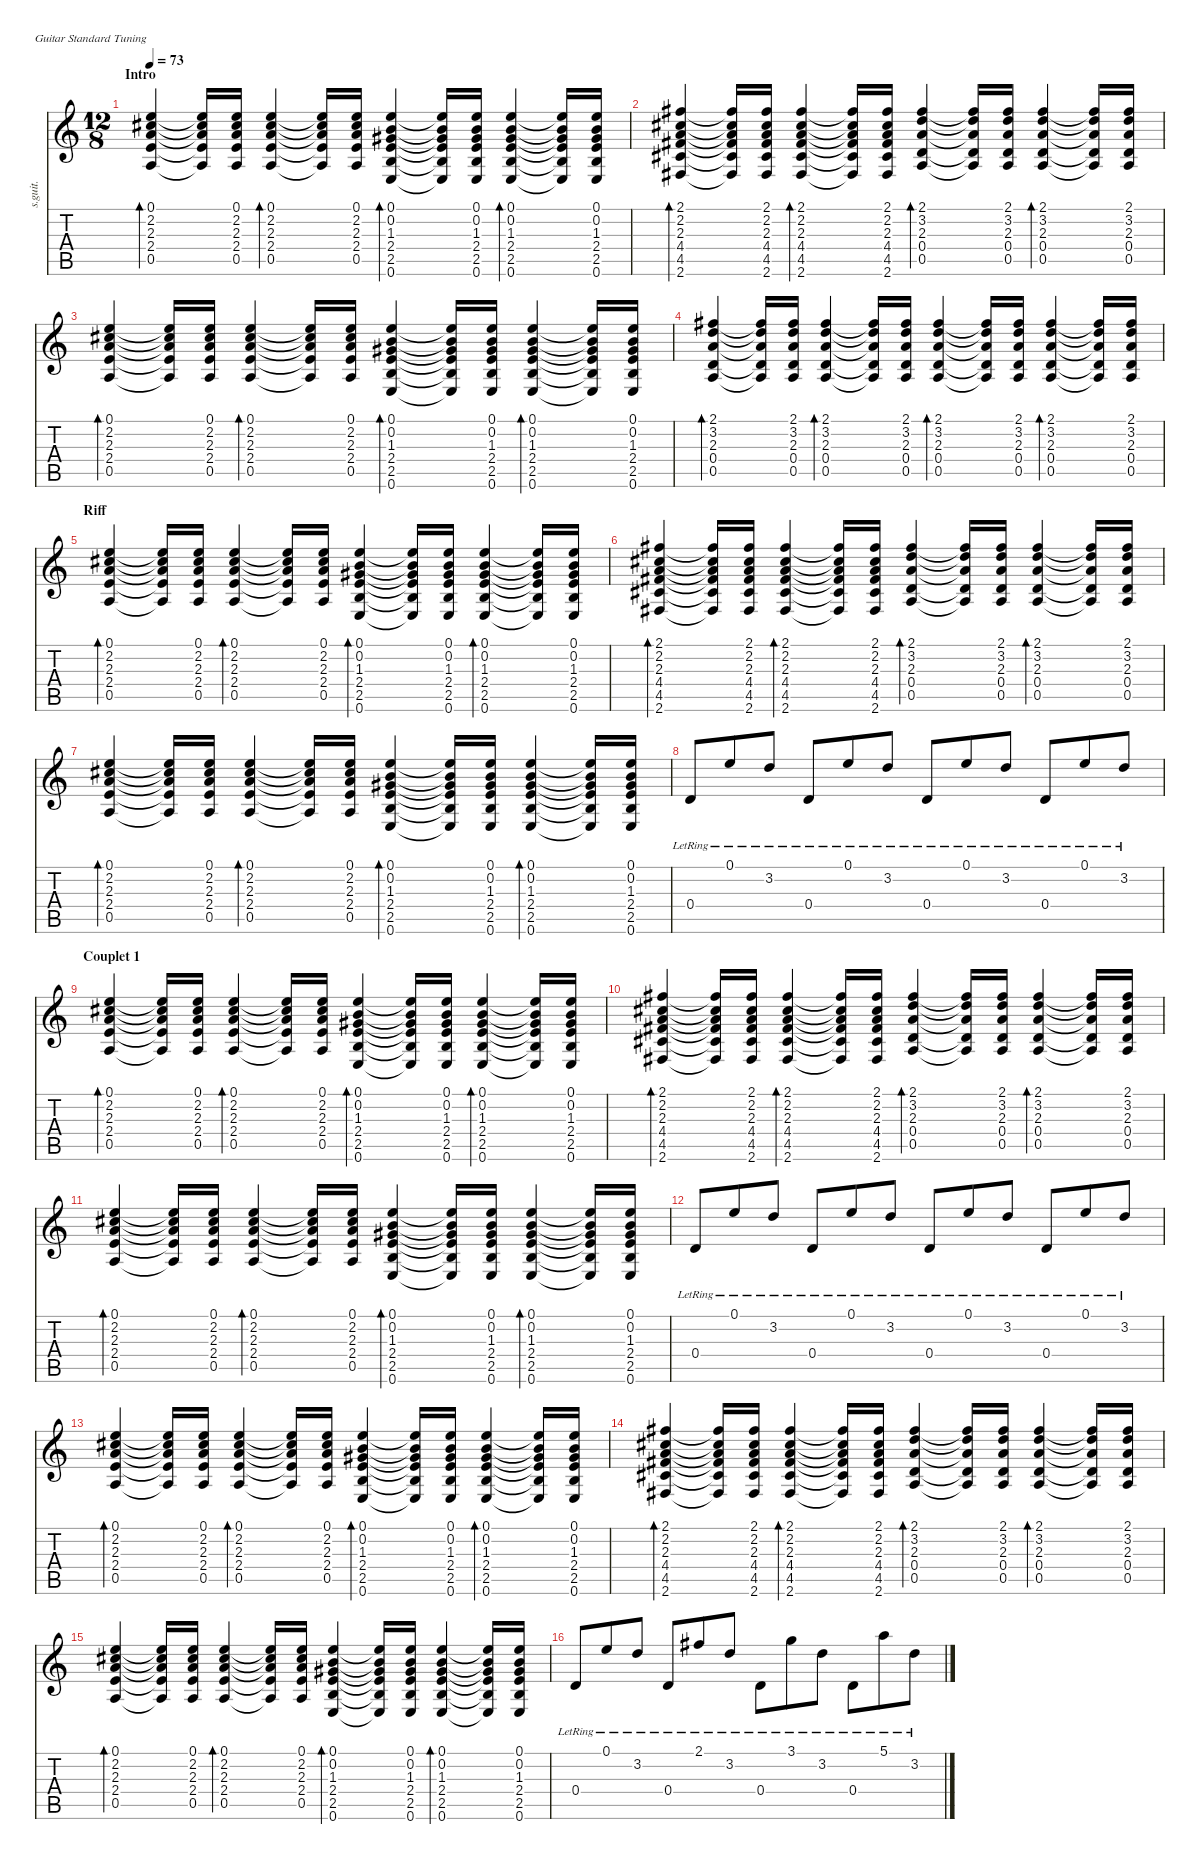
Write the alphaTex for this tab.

\defaultSystemsLayout 4
\hideDynamics
\bracketExtendMode nobrackets
\otherSystemsTrackNameOrientation horizontal
\track ("Guitar (acoustic 2)" "s.guit.") {instrument acousticguitarsteel}
\staff {score tabs}
\tuning (E4 B3 G3 D3 A2 E2)
\ts (12 8)
\section ("" "Intro")
\tempo 73
\clef g2
\ks c
(0.1 2.2{acc #} 2.3 2.4 0.5).4{bd 60 dy f instrument acousticguitarsteel beam Up} (0.1{t} 2.2{t acc #} 2.3{t} 2.4{t} 0.5{t}).16{beam Up} (0.1 2.2{acc #} 2.3 2.4 0.5).16{beam Up} (0.1 2.2{acc #} 2.3 2.4 0.5).4{bd 60 beam Up} (0.1{t} 2.2{t acc #} 2.3{t} 2.4{t} 0.5{t}).16{beam Up} (0.1 2.2{acc #} 2.3 2.4 0.5).16{beam Up} (0.1 0.2 1.3{acc #} 2.4 2.5 0.6).4{bd 60 beam Up} (0.1{t} 0.2{t} 1.3{t acc #} 2.4{t} 2.5{t} 0.6{t}).16{beam Up} (0.1 0.2 1.3{acc #} 2.4 2.5 0.6).16{beam Up} (0.1 0.2 1.3{acc #} 2.4 2.5 0.6).4{bd 60 beam Up} (0.1{t} 0.2{t} 1.3{t acc #} 2.4{t} 2.5{t} 0.6{t}).16{beam Up} (0.1 0.2 1.3{acc #} 2.4 2.5 0.6).16{beam Up} |
(2.1{acc #} 2.2{acc #} 2.3 4.4{acc #} 4.5{acc #} 2.6{acc #}).4{bd 60 beam Up} (2.1{t acc #} 2.2{t acc #} 2.3{t} 4.4{t acc #} 4.5{t acc #} 2.6{t acc #}).16{beam Up} (2.1{acc #} 2.2{acc #} 2.3 4.4{acc #} 4.5{acc #} 2.6{acc #}).16{beam Up} (2.1{acc #} 2.2{acc #} 2.3 4.4{acc #} 4.5{acc #} 2.6{acc #}).4{bd 60 beam Up} (2.1{t acc #} 2.2{t acc #} 2.3{t} 4.4{t acc #} 4.5{t acc #} 2.6{t acc #}).16{beam Up} (2.1{acc #} 2.2{acc #} 2.3 4.4{acc #} 4.5{acc #} 2.6{acc #}).16{beam Up} (2.1{acc #} 3.2 2.3 0.4 0.5).4{bd 60 beam Up} (2.1{t acc #} 3.2{t} 2.3{t} 0.4{t} 0.5{t}).16{beam Up} (2.1{acc #} 3.2 2.3 0.4 0.5).16{beam Up} (2.1{acc #} 3.2 2.3 0.4 0.5).4{bd 60 beam Up} (2.1{t acc #} 3.2{t} 2.3{t} 0.4{t} 0.5{t}).16{beam Up} (2.1{acc #} 3.2 2.3 0.4 0.5).16{beam Up} |
(0.1 2.2{acc #} 2.3 2.4 0.5).4{bd 60 beam Up} (0.1{t} 2.2{t acc #} 2.3{t} 2.4{t} 0.5{t}).16{beam Up} (0.1 2.2{acc #} 2.3 2.4 0.5).16{beam Up} (0.1 2.2{acc #} 2.3 2.4 0.5).4{bd 60 beam Up} (0.1{t} 2.2{t acc #} 2.3{t} 2.4{t} 0.5{t}).16{beam Up} (0.1 2.2{acc #} 2.3 2.4 0.5).16{beam Up} (0.1 0.2 1.3{acc #} 2.4 2.5 0.6).4{bd 60 beam Up} (0.1{t} 0.2{t} 1.3{t acc #} 2.4{t} 2.5{t} 0.6{t}).16{beam Up} (0.1 0.2 1.3{acc #} 2.4 2.5 0.6).16{beam Up} (0.1 0.2 1.3{acc #} 2.4 2.5 0.6).4{bd 60 beam Up} (0.1{t} 0.2{t} 1.3{t acc #} 2.4{t} 2.5{t} 0.6{t}).16{beam Up} (0.1 0.2 1.3{acc #} 2.4 2.5 0.6).16{beam Up} |
(2.1{acc #} 3.2 2.3 0.4 0.5).4{bd 60 beam Up} (2.1{t acc #} 3.2{t} 2.3{t} 0.4{t} 0.5{t}).16{beam Up} (2.1{acc #} 3.2 2.3 0.4 0.5).16{beam Up} (2.1{acc #} 3.2 2.3 0.4 0.5).4{bd 60 beam Up} (2.1{t acc #} 3.2{t} 2.3{t} 0.4{t} 0.5{t}).16{beam Up} (2.1{acc #} 3.2 2.3 0.4 0.5).16{beam Up} (2.1{acc #} 3.2 2.3 0.4 0.5).4{bd 60 beam Up} (2.1{t acc #} 3.2{t} 2.3{t} 0.4{t} 0.5{t}).16{beam Up} (2.1{acc #} 3.2 2.3 0.4 0.5).16{beam Up} (2.1{acc #} 3.2 2.3 0.4 0.5).4{bd 60 beam Up} (2.1{t acc #} 3.2{t} 2.3{t} 0.4{t} 0.5{t}).16{beam Up} (2.1{acc #} 3.2 2.3 0.4 0.5).16{beam Up} |
\section ("" "Riff")
(0.1 2.2{acc #} 2.3 2.4 0.5).4{bd 60 beam Up} (0.1{t} 2.2{t acc #} 2.3{t} 2.4{t} 0.5{t}).16{beam Up} (0.1 2.2{acc #} 2.3 2.4 0.5).16{beam Up} (0.1 2.2{acc #} 2.3 2.4 0.5).4{bd 60 beam Up} (0.1{t} 2.2{t acc #} 2.3{t} 2.4{t} 0.5{t}).16{beam Up} (0.1 2.2{acc #} 2.3 2.4 0.5).16{beam Up} (0.1 0.2 1.3{acc #} 2.4 2.5 0.6).4{bd 60 beam Up} (0.1{t} 0.2{t} 1.3{t acc #} 2.4{t} 2.5{t} 0.6{t}).16{beam Up} (0.1 0.2 1.3{acc #} 2.4 2.5 0.6).16{beam Up} (0.1 0.2 1.3{acc #} 2.4 2.5 0.6).4{bd 60 beam Up} (0.1{t} 0.2{t} 1.3{t acc #} 2.4{t} 2.5{t} 0.6{t}).16{beam Up} (0.1 0.2 1.3{acc #} 2.4 2.5 0.6).16{beam Up} |
(2.1{acc #} 2.2{acc #} 2.3 4.4{acc #} 4.5{acc #} 2.6{acc #}).4{bd 60 beam Up} (2.1{t acc #} 2.2{t acc #} 2.3{t} 4.4{t acc #} 4.5{t acc #} 2.6{t acc #}).16{beam Up} (2.1{acc #} 2.2{acc #} 2.3 4.4{acc #} 4.5{acc #} 2.6{acc #}).16{beam Up} (2.1{acc #} 2.2{acc #} 2.3 4.4{acc #} 4.5{acc #} 2.6{acc #}).4{bd 60 beam Up} (2.1{t acc #} 2.2{t acc #} 2.3{t} 4.4{t acc #} 4.5{t acc #} 2.6{t acc #}).16{beam Up} (2.1{acc #} 2.2{acc #} 2.3 4.4{acc #} 4.5{acc #} 2.6{acc #}).16{beam Up} (2.1{acc #} 3.2 2.3 0.4 0.5).4{bd 60 beam Up} (2.1{t acc #} 3.2{t} 2.3{t} 0.4{t} 0.5{t}).16{beam Up} (2.1{acc #} 3.2 2.3 0.4 0.5).16{beam Up} (2.1{acc #} 3.2 2.3 0.4 0.5).4{bd 60 beam Up} (2.1{t acc #} 3.2{t} 2.3{t} 0.4{t} 0.5{t}).16{beam Up} (2.1{acc #} 3.2 2.3 0.4 0.5).16{beam Up} |
(0.1 2.2{acc #} 2.3 2.4 0.5).4{bd 60 beam Up} (0.1{t} 2.2{t acc #} 2.3{t} 2.4{t} 0.5{t}).16{beam Up} (0.1 2.2{acc #} 2.3 2.4 0.5).16{beam Up} (0.1 2.2{acc #} 2.3 2.4 0.5).4{bd 60 beam Up} (0.1{t} 2.2{t acc #} 2.3{t} 2.4{t} 0.5{t}).16{beam Up} (0.1 2.2{acc #} 2.3 2.4 0.5).16{beam Up} (0.1 0.2 1.3{acc #} 2.4 2.5 0.6).4{bd 60 beam Up} (0.1{t} 0.2{t} 1.3{t acc #} 2.4{t} 2.5{t} 0.6{t}).16{beam Up} (0.1 0.2 1.3{acc #} 2.4 2.5 0.6).16{beam Up} (0.1 0.2 1.3{acc #} 2.4 2.5 0.6).4{bd 60 beam Up} (0.1{t} 0.2{t} 1.3{t acc #} 2.4{t} 2.5{t} 0.6{t}).16{beam Up} (0.1 0.2 1.3{acc #} 2.4 2.5 0.6).16{beam Up} |
0.4{lr}.8{beam Up} 0.1{lr}.8{beam Up} 3.2{lr}.8{beam Up} 0.4{lr}.8{beam Up} 0.1{lr}.8{beam Up} 3.2{lr}.8{beam Up} 0.4{lr}.8{beam Up} 0.1{lr}.8{beam Up} 3.2{lr}.8{beam Up} 0.4{lr}.8{beam Up} 0.1{lr}.8{beam Up} 3.2{lr}.8{beam Up} |
\section ("" "Couplet 1")
(0.1 2.2{acc #} 2.3 2.4 0.5).4{bd 60 beam Up} (0.1{t} 2.2{t acc #} 2.3{t} 2.4{t} 0.5{t}).16{beam Up} (0.1 2.2{acc #} 2.3 2.4 0.5).16{beam Up} (0.1 2.2{acc #} 2.3 2.4 0.5).4{bd 60 beam Up} (0.1{t} 2.2{t acc #} 2.3{t} 2.4{t} 0.5{t}).16{beam Up} (0.1 2.2{acc #} 2.3 2.4 0.5).16{beam Up} (0.1 0.2 1.3{acc #} 2.4 2.5 0.6).4{bd 60 beam Up} (0.1{t} 0.2{t} 1.3{t acc #} 2.4{t} 2.5{t} 0.6{t}).16{beam Up} (0.1 0.2 1.3{acc #} 2.4 2.5 0.6).16{beam Up} (0.1 0.2 1.3{acc #} 2.4 2.5 0.6).4{bd 60 beam Up} (0.1{t} 0.2{t} 1.3{t acc #} 2.4{t} 2.5{t} 0.6{t}).16{beam Up} (0.1 0.2 1.3{acc #} 2.4 2.5 0.6).16{beam Up} |
(2.1{acc #} 2.2{acc #} 2.3 4.4{acc #} 4.5{acc #} 2.6{acc #}).4{bd 60 beam Up} (2.1{t acc #} 2.2{t acc #} 2.3{t} 4.4{t acc #} 4.5{t acc #} 2.6{t acc #}).16{beam Up} (2.1{acc #} 2.2{acc #} 2.3 4.4{acc #} 4.5{acc #} 2.6{acc #}).16{beam Up} (2.1{acc #} 2.2{acc #} 2.3 4.4{acc #} 4.5{acc #} 2.6{acc #}).4{bd 60 beam Up} (2.1{t acc #} 2.2{t acc #} 2.3{t} 4.4{t acc #} 4.5{t acc #} 2.6{t acc #}).16{beam Up} (2.1{acc #} 2.2{acc #} 2.3 4.4{acc #} 4.5{acc #} 2.6{acc #}).16{beam Up} (2.1{acc #} 3.2 2.3 0.4 0.5).4{bd 60 beam Up} (2.1{t acc #} 3.2{t} 2.3{t} 0.4{t} 0.5{t}).16{beam Up} (2.1{acc #} 3.2 2.3 0.4 0.5).16{beam Up} (2.1{acc #} 3.2 2.3 0.4 0.5).4{bd 60 beam Up} (2.1{t acc #} 3.2{t} 2.3{t} 0.4{t} 0.5{t}).16{beam Up} (2.1{acc #} 3.2 2.3 0.4 0.5).16{beam Up} |
(0.1 2.2{acc #} 2.3 2.4 0.5).4{bd 60 beam Up} (0.1{t} 2.2{t acc #} 2.3{t} 2.4{t} 0.5{t}).16{beam Up} (0.1 2.2{acc #} 2.3 2.4 0.5).16{beam Up} (0.1 2.2{acc #} 2.3 2.4 0.5).4{bd 60 beam Up} (0.1{t} 2.2{t acc #} 2.3{t} 2.4{t} 0.5{t}).16{beam Up} (0.1 2.2{acc #} 2.3 2.4 0.5).16{beam Up} (0.1 0.2 1.3{acc #} 2.4 2.5 0.6).4{bd 60 beam Up} (0.1{t} 0.2{t} 1.3{t acc #} 2.4{t} 2.5{t} 0.6{t}).16{beam Up} (0.1 0.2 1.3{acc #} 2.4 2.5 0.6).16{beam Up} (0.1 0.2 1.3{acc #} 2.4 2.5 0.6).4{bd 60 beam Up} (0.1{t} 0.2{t} 1.3{t acc #} 2.4{t} 2.5{t} 0.6{t}).16{beam Up} (0.1 0.2 1.3{acc #} 2.4 2.5 0.6).16{beam Up} |
0.4{lr}.8{beam Up} 0.1{lr}.8{beam Up} 3.2{lr}.8{beam Up} 0.4{lr}.8{beam Up} 0.1{lr}.8{beam Up} 3.2{lr}.8{beam Up} 0.4{lr}.8{beam Up} 0.1{lr}.8{beam Up} 3.2{lr}.8{beam Up} 0.4{lr}.8{beam Up} 0.1{lr}.8{beam Up} 3.2{lr}.8{beam Up} |
(0.1 2.2{acc #} 2.3 2.4 0.5).4{bd 60 beam Up} (0.1{t} 2.2{t acc #} 2.3{t} 2.4{t} 0.5{t}).16{beam Up} (0.1 2.2{acc #} 2.3 2.4 0.5).16{beam Up} (0.1 2.2{acc #} 2.3 2.4 0.5).4{bd 60 beam Up} (0.1{t} 2.2{t acc #} 2.3{t} 2.4{t} 0.5{t}).16{beam Up} (0.1 2.2{acc #} 2.3 2.4 0.5).16{beam Up} (0.1 0.2 1.3{acc #} 2.4 2.5 0.6).4{bd 60 beam Up} (0.1{t} 0.2{t} 1.3{t acc #} 2.4{t} 2.5{t} 0.6{t}).16{beam Up} (0.1 0.2 1.3{acc #} 2.4 2.5 0.6).16{beam Up} (0.1 0.2 1.3{acc #} 2.4 2.5 0.6).4{bd 60 beam Up} (0.1{t} 0.2{t} 1.3{t acc #} 2.4{t} 2.5{t} 0.6{t}).16{beam Up} (0.1 0.2 1.3{acc #} 2.4 2.5 0.6).16{beam Up} |
(2.1{acc #} 2.2{acc #} 2.3 4.4{acc #} 4.5{acc #} 2.6{acc #}).4{bd 60 beam Up} (2.1{t acc #} 2.2{t acc #} 2.3{t} 4.4{t acc #} 4.5{t acc #} 2.6{t acc #}).16{beam Up} (2.1{acc #} 2.2{acc #} 2.3 4.4{acc #} 4.5{acc #} 2.6{acc #}).16{beam Up} (2.1{acc #} 2.2{acc #} 2.3 4.4{acc #} 4.5{acc #} 2.6{acc #}).4{bd 60 beam Up} (2.1{t acc #} 2.2{t acc #} 2.3{t} 4.4{t acc #} 4.5{t acc #} 2.6{t acc #}).16{beam Up} (2.1{acc #} 2.2{acc #} 2.3 4.4{acc #} 4.5{acc #} 2.6{acc #}).16{beam Up} (2.1{acc #} 3.2 2.3 0.4 0.5).4{bd 60 beam Up} (2.1{t acc #} 3.2{t} 2.3{t} 0.4{t} 0.5{t}).16{beam Up} (2.1{acc #} 3.2 2.3 0.4 0.5).16{beam Up} (2.1{acc #} 3.2 2.3 0.4 0.5).4{bd 60 beam Up} (2.1{t acc #} 3.2{t} 2.3{t} 0.4{t} 0.5{t}).16{beam Up} (2.1{acc #} 3.2 2.3 0.4 0.5).16{beam Up} |
(0.1 2.2{acc #} 2.3 2.4 0.5).4{bd 60 beam Up} (0.1{t} 2.2{t acc #} 2.3{t} 2.4{t} 0.5{t}).16{beam Up} (0.1 2.2{acc #} 2.3 2.4 0.5).16{beam Up} (0.1 2.2{acc #} 2.3 2.4 0.5).4{bd 60 beam Up} (0.1{t} 2.2{t acc #} 2.3{t} 2.4{t} 0.5{t}).16{beam Up} (0.1 2.2{acc #} 2.3 2.4 0.5).16{beam Up} (0.1 0.2 1.3{acc #} 2.4 2.5 0.6).4{bd 60 beam Up} (0.1{t} 0.2{t} 1.3{t acc #} 2.4{t} 2.5{t} 0.6{t}).16{beam Up} (0.1 0.2 1.3{acc #} 2.4 2.5 0.6).16{beam Up} (0.1 0.2 1.3{acc #} 2.4 2.5 0.6).4{bd 60 beam Up} (0.1{t} 0.2{t} 1.3{t acc #} 2.4{t} 2.5{t} 0.6{t}).16{beam Up} (0.1 0.2 1.3{acc #} 2.4 2.5 0.6).16{beam Up} |
0.4{lr}.8{beam Up} 0.1{lr}.8{beam Up} 3.2{lr}.8{beam Up} 0.4{lr}.8{beam Up} 2.1{lr acc #}.8{beam Up} 3.2{lr}.8{beam Up} 0.4{lr}.8{beam Down} 3.1{lr}.8{beam Down} 3.2{lr}.8{beam Down} 0.4{lr}.8{beam Down} 5.1{lr}.8{beam Down} 3.2{lr}.8{beam Down}
